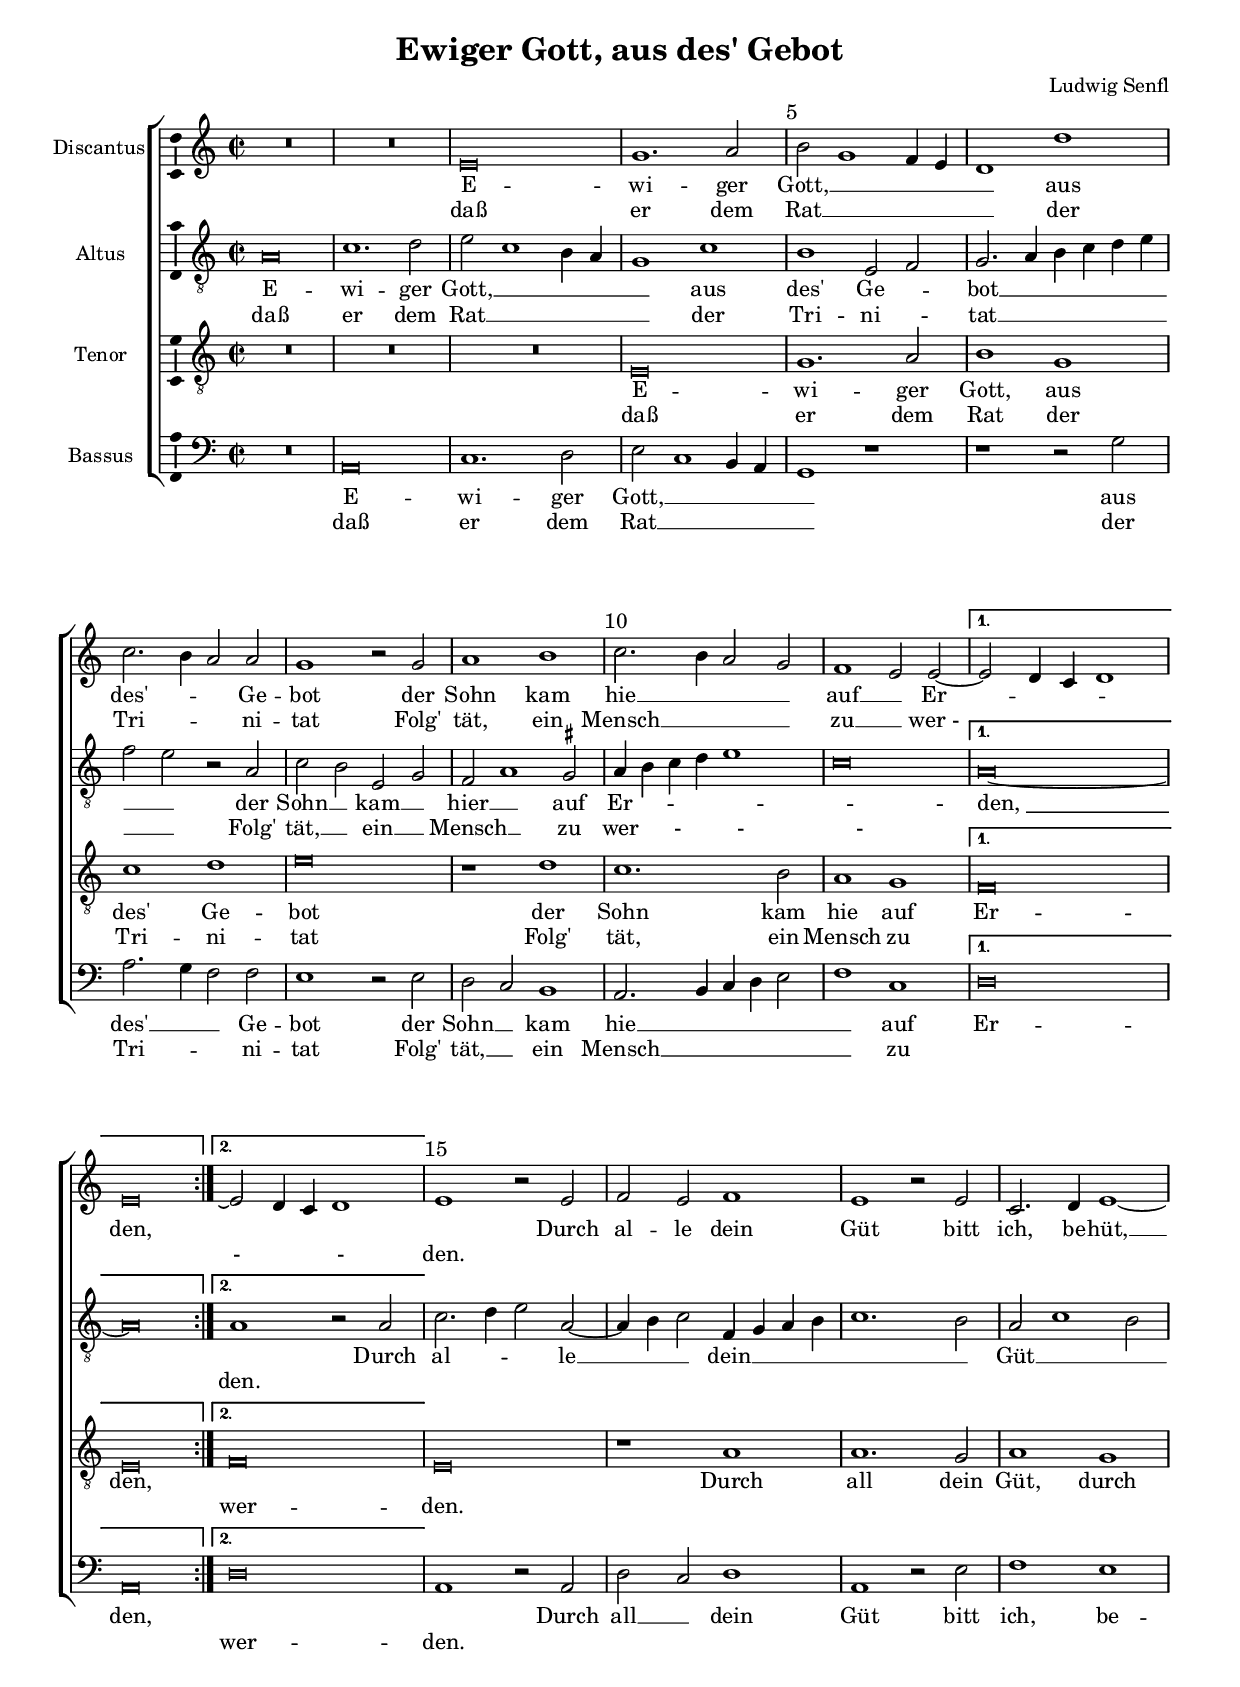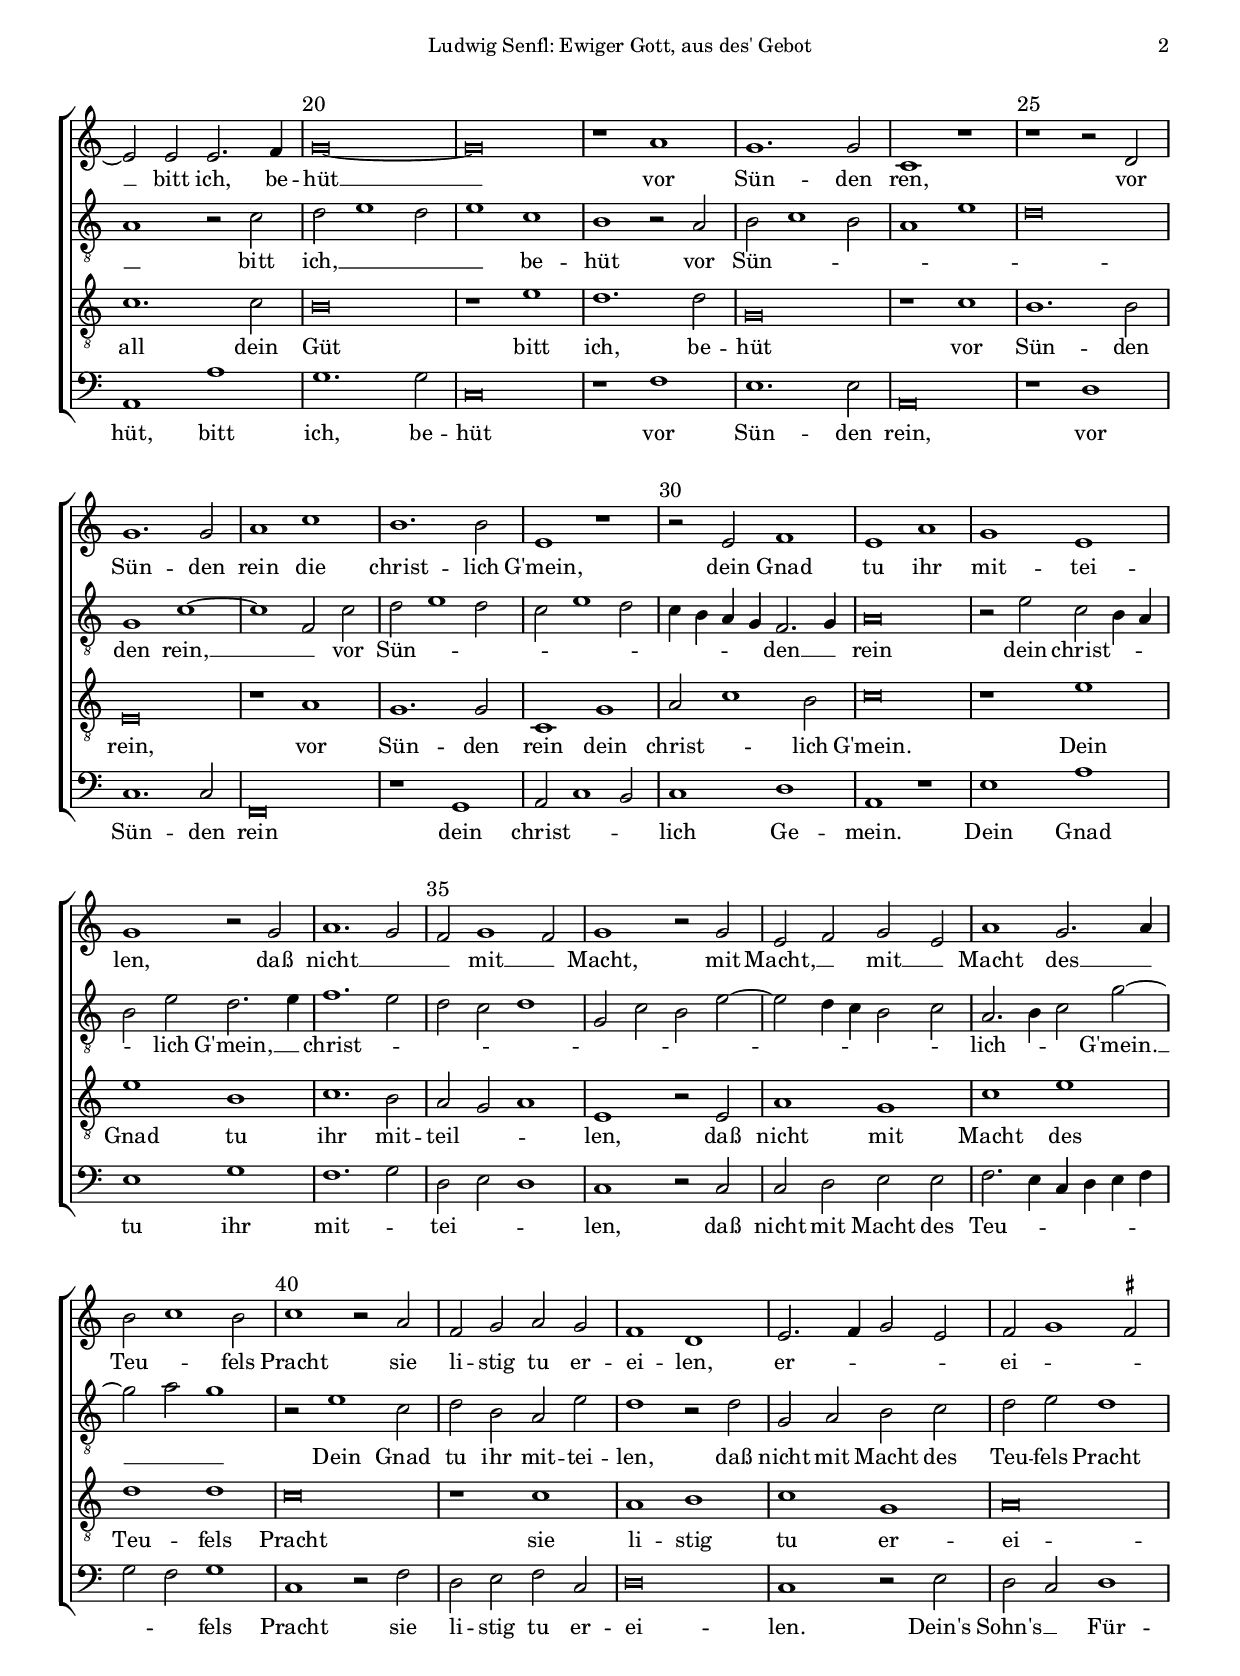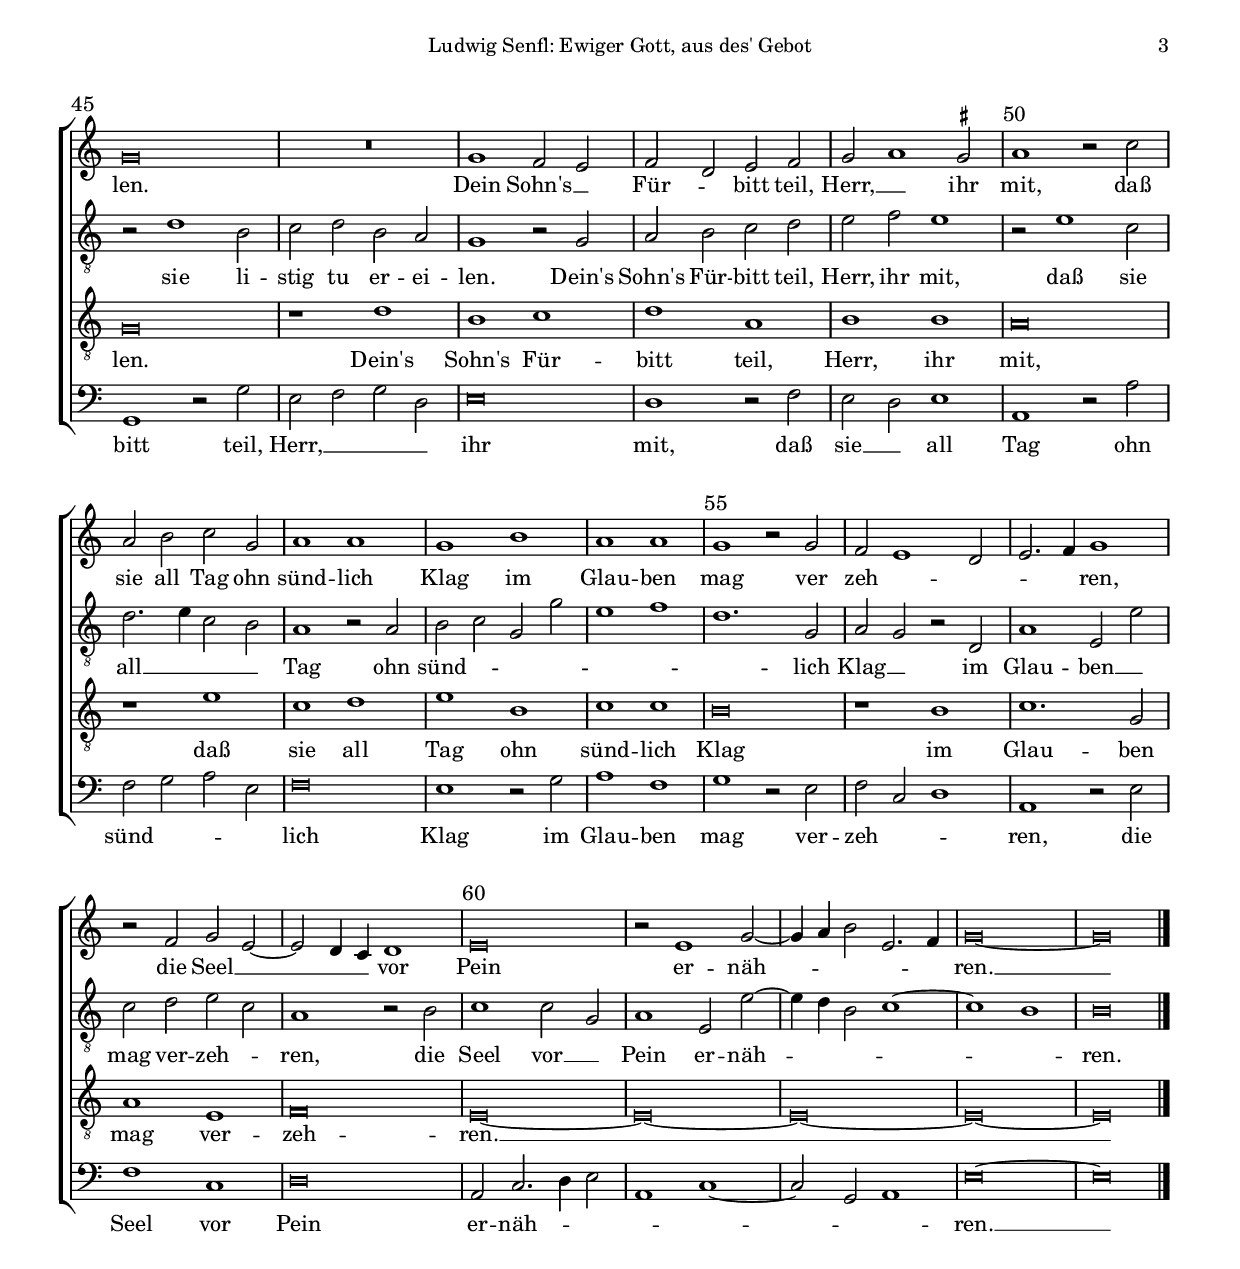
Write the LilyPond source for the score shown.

\version "2.18.2"
\language "deutsch"

% Quelle: Rhaw 1544
% Vorlage: D.D.T. Erste Folge, Bd. 34, hrsg. von Johannes Wolf, 1907
% 3.5.17

#(set-global-staff-size 17.3)

\header {
  title = "Ewiger Gott, aus des\' Gebot"
  subtitle = ""
  composer = "Ludwig Senfl"
}

\paper {
  #(set-paper-size "a4")
  top-margin = 10
  bottom-margin = 10
  left-margin = 12
  right-margin = 12
  %Abstand der Noten von der Ueberschrift
  markup-system-spacing #'padding = #1
  %Abstand der Noten von der Oberkante und der Kopfzeile
  top-system-spacing #'padding = #4.5
  %Abstand von der Fußzeile zum untersten System
  last-bottom-spacing.minimum-distance = 10
  
   
  evenHeaderMarkup = \markup \fill-line \on-the-fly \not-first-page {
  ""
  \center-column { \line { "Ludwig Senfl: Ewiger Gott, aus des\' Gebot" } \line { "" } }
  \on-the-fly #print-page-number-check-first \fromproperty #'page:page-number-string }
  
  
  oddHeaderMarkup = \evenHeaderMarkup

  oddFooterMarkup = \markup \fill-line { 
    ""
    ""
}
}

allabrevevierer = \markup {
	\override #'(baseline-skip . 0)
	\line {
		\general-align #Y #CENTER
		\musicglyph #"timesig.C22"
	}
}

global = {
  \key c \major
  \override NoteHead #'style = #'baroque
  % Taktzahlen
  \override Score.BarNumber #'break-visibility = #'#(#t #t #t)
  \set Score.barNumberVisibility = #(every-nth-bar-number-visible 5)
  \override Score.BarNumber #'break-visibility = #end-of-line-invisible
  \override Score.BarNumber #'self-alignment-X = #-1
  \override Score.BarNumber #'font-size = #0.5
  
  
}

ficta = { \once \set suggestAccidentals = ##t }

discantus = \relative c' {
  \global
  \set Staff.instrumentName = "Discantus" 
  \time 4/2
  \once \override Staff.TimeSignature #'stencil = #ly:text-interface::print
  \once \override Staff.TimeSignature #'text = #allabrevevierer
  \repeat volta 2 
  { R\breve*2 e\breve g1. a2 h g1 f4 e d1 d' c2. h4 a2 a
  g1 r2 g a1 h c2. h4 a2 g f1 e2 e~ }
  \alternative {{ e d4 c d1 e\breve } { e2\repeatTie d4 c d1 }} e1 r2 e 
  f2 e f1 e r2 e c2. d4 e1~ e2 e e2. f4 g\breve~ g r1 a g1. g2
  c,1 r r r2 d g1. g2 a1 c h1. h2 e,1 r r2 e f1 e a
  g1 e g r2 g a1. g2 f g1 f2 g1 r2 g e f g e a1 g2. a4 h2 c1 h2
  c1 r2 a f g a g f1 d e2. f4 g2 e f g1 \ficta fis2 g\breve R\breve g1 f2 e
  f2 d e f g a1 \ficta gis2 a1 r2 c a h c g a1 a g h a a g r2 g
  f2 e1 d2 e2. f4 g1 r2 f g e~ e d4 c d1 e\breve r2 e1 g2~ g4 a h2 e,2. f4 g\breve~ g \bar "|."
}


altus = \relative c' {
  \global
  \set Staff.instrumentName = "Altus"
  \time 4/2
  \once \override Staff.TimeSignature #'stencil = #ly:text-interface::print
  \once \override Staff.TimeSignature #'text = #allabrevevierer
  \repeat volta 2 {
   a\breve c1. d2 e c1 h4 a g1 c h e,2 f g2. a4 h c d e f2 e r a,
   c2 h e, g f a1 \ficta gis2 a4 h c d e1 c\breve
  }
  \alternative {{ a\breve~ a } { a1 r2 a }} c2. d4 e2 a,~ 
  a4 h c2 f,4 g a h c1. h2 a c1 h2 a1 r2 c d e1 d2 e1 c h r2 a h c1 h2
  a1 e' d\breve g,1 c~ c f,2 c' d e1 d2 c e1 d2 c4 h a g f2. g4 a\breve
  r2 e'2 c h4 a h2 e d2. e4 f1. e2 d c d1 g,2 c h e~ e d4 c h2 c a2. h4 c2 g'~ g a g1
  r2 e1 c2 d h a e' d1 r2 d g, a h c d e d1 r2 d1 h2 c d h a g1 r2 g
  a2 h c d e f e1 r2 e1 c2 d2. e4 c2 h a1 r2 a h c g g' e1 f d1. g,2
  a2 g r d a'1 e2 e' c d e c a1 r2 h c1 c2 g a1 e2 e'~ e4 d h2 c1~ c h h\breve \bar "|."
}



tenor = \relative c {
  \global
  \set Staff.instrumentName = "Tenor"
  \time 4/2
  \once \override Staff.TimeSignature #'stencil = #ly:text-interface::print
  \once \override Staff.TimeSignature #'text = #allabrevevierer
  \repeat volta 2 {
    R\breve*3 e\breve g1. a2 h1 g c d
    e\breve r1 d c1. h2 a1 g 
  }
  \alternative {{ f\breve e }{ f\breve }} e 
  r1 a a1. g2 a1 g c1. c2 h\breve r1 e1 d1. d2 g,\breve
  r1 c h1. h2 e,\breve r1 a g1. g2 c,1 g' a2 c1 h2 c\breve
  r1 e e h c1. h2 a g a1 e r2 e a1 g c e d d
  c\breve r1 c a h c g a\breve g r1 d' h c
  d1 a h h a\breve r1 e' c d e h c c h\breve
  r1 h c1. g2 a1 e f\breve e~ e~ e~ e~ e \bar "|."
}


bassus = \relative c {
  \global
  \set Staff.instrumentName = "Bassus"
  \time 4/2
  \once \override Staff.TimeSignature #'stencil = #ly:text-interface::print
  \once \override Staff.TimeSignature #'text = #allabrevevierer
  \repeat volta 2 {
    R\breve a\breve c1. d2 e c1 h4 a g1 r r r2 g' a2. g4 f2 f 
    e1 r2 e d c h1 a2. h4 c d e2 f1 c 
  }
  \alternative {{ d\breve a }{ d\breve }} a1 r2 a 
  d2 c d1 a r2 e' f1 e a, a' g1. g2 c,\breve r1 f e1. e2
  a,\breve r1 d c1. c2 f,\breve r1 g a2 c1 h2 c1 d a r
  e'1 a e g f1. g2 d e d1 c r2 c c d e e f2. e4 c d e f g2 f g1
  c,1 r2 f d e f c d\breve c1 r2 e d c d1 g, r2 g' e f g d e\breve
  d1 r2 f e d e1 a, r2 a' f g a e f\breve e1 r2 g a1 f g r2 e
  f2 c d1 a r2 e' f1 c d\breve a2 c2. d4 e2 a,1 c~ c2 g a1 e'\breve~ e \bar "|."
}



discantustext = \lyricmode {
  \set lyricMelismaAlignment = #CENTER
  E -- wi -- ger Gott, __ _ _ _ _ aus des' -- _ _ Ge --
  bot der Sohn kam hie __ _ _ _ auf __ _ Er -- _ _ _ den, 
   \skip 1 \skip 1 \skip 1 \skip 1 \skip 1 Durch
   al -- le dein Güt bitt ich, be -- hüt, __ bitt ich, be -- hüt __ vor Sün -- den
   ren, vor Sün -- den rein die christ -- lich G'mein, dein Gnad tu ihr
   mit -- tei -- len, daß nicht __ _ _ mit __ _ Macht, mit Macht, __ _ mit __ _ Macht des __ _ Teu -- _ fels
   Pracht sie li -- stig tu er -- ei -- len, er -- _ _ _ ei -- _ _ len. Dein Sohn's __ _
   Für -- _ bitt teil, Herr, __ _ ihr mit, daß sie all Tag ohn sünd -- lich Klag im Glau -- ben mag ver
   zeh -- _ _ _ _ ren, die Seel __ _ _ _ vor Pein er -- näh -- _ _ _ _ ren. __

}

discantustext_wdh = \lyricmode {
  \set lyricMelismaAlignment = #CENTER
  daß er dem Rat __ _ _ _ _ der Tri -- _ _ ni --
  tat Folg' tät, ein Mensch __ _ _ _ zu __ _ "wer -" \skip 1 \skip 1 \skip 1 \skip 1 "-" \skip 1 \skip 1 "-" den.
}

altustext = \lyricmode {
  \set lyricMelismaAlignment = #CENTER
  E -- wi -- ger Gott, __ _ _ _ _ aus des' Ge -- _ bot __ _ _ _ _ _ _ _  der
  Sohn __ _ kam __ _ hier __ _ auf Er -- _ _ _ _ _ \set lyricMelismaAlignment = #LEFT "den, _____________" \set lyricMelismaAlignment = #CENTER \skip 1 Durch al -- _ _ le __
  _ _ dein __ _ _ _ _ _ Güt __ _ _ _ bitt ich, __ _ _ _ be -- hüt vor Sün -- _ _ 
  _ _ _ den rein, __ _ vor Sün -- _ _ _ _ _ _ _ _ _ den __ _ rein
  dein christ -- _ _ _ lich G'mein, __ _ christ -- _ _ _ _ _ _ _ _ _ _ _ _ lich -- _ _ G'mein. __ _ _
  Dein Gnad tu ihr mit -- tei -- len, daß nicht mit Macht des Teu -- fels Pracht sie li -- stig tu er -- ei -- len. Dein's
  Sohn's Für -- bitt teil, Herr, ihr mit, daß sie all __ _ _ _ Tag ohn sünd -- _ _ _ _ _ _ lich
  Klag __ _ im Glau -- ben __ _ mag ver -- zeh -- _ ren, die Seel vor __ _ Pein er -- näh -- _ _ _ _ ren.
  
}

altustext_wdh = \lyricmode {
  \set lyricMelismaAlignment = #CENTER
  daß er dem Rat __ _ _ _ _ der Tri -- ni -- _ tat __ _ _ _ _ _ _ _ Folg'
  tät, __ _ ein __ _ Mensch __ _ zu wer \skip 1 " -" \skip 1 "   -"  "      -" \skip 1 den. 
}

tenortext = \lyricmode {
  \set lyricMelismaAlignment = #CENTER
  E -- wi -- ger Gott, aus des' Ge --
  bot der Sohn kam hie auf Er -- den, \skip 1 \skip 1
  Durch all dein Güt, durch all dein Güt bitt ich, be -- hüt
  vor Sün -- den rein, vor Sün -- den rein dein christ -- _ lich G'mein.
  Dein Gnad tu ihr mit -- teil -- _ _ len, daß nicht mit Macht des Teu -- fels
  Pracht sie li -- stig tu er -- ei -- len. Dein's Sohn's Für --
  bitt teil, Herr, ihr mit, daß sie all Tag ohn sünd -- lich Klag
  im Glau -- ben mag ver -- zeh -- ren. __
}

tenortext_wdh = \lyricmode {
  \set lyricMelismaAlignment = #CENTER
  daß er dem Rat der Tri -- ni -- 
  tat Folg' tät, ein Mensch zu \skip 1 \skip 1 wer -- den.
}

bassustext = \lyricmode {
  \set lyricMelismaAlignment = #CENTER
  E -- wi -- ger Gott, __ _ _ _ _ aus des' __ _ _ Ge --
  bot der Sohn __ _ kam hie __ _ _ _ _ _ auf Er -- den, \skip 1 \skip 1 Durch
  all __ _ dein Güt bitt ich, be -- hüt, bitt ich, be --  hüt vor Sün -- den
  rein, vor Sün -- den rein dein christ -- _ _ lich Ge -- mein.
  Dein Gnad tu ihr mit -- _ tei -- _ _ len, daß nicht mit Macht des Teu -- _ _ _ _ _ _ _ fels
  Pracht sie li -- stig tu er -- ei -- len. Dein's Sohn's __ _ Für -- bitt teil, Herr, __ _ _ _ ihr
  mit, daß sie __ _ all Tag ohn sünd -- _ _ _ lich Klag im Glau -- ben mag ver --
  zeh -- _ _ ren, die Seel vor Pein er -- näh -- _ _ _ _ _ _ ren. __
}

bassustext_wdh = \lyricmode {
  \set lyricMelismaAlignment = #CENTER
  daß er dem Rat __ _ _ _ _ der Tri -- _ _ ni --
  tat Folg' tät, __ _ ein Mensch __ _ _ _ _ _ zu \skip 1  \skip 1 wer -- den.
}

\score {
    << 
  \new ChoirStaff <<
    \new Staff \with {
      midiInstrument = "choir aahs"
      instrumentName = "Discantus"
      \consists "Ambitus_engraver"
    } { \clef "treble" \discantus }
    \addlyrics { \discantustext }
    \addlyrics { \discantustext_wdh }
    \new Staff \with {
      midiInstrument = "choir aahs"
      instrumentName = "Altus"
      \consists "Volta_engraver"
      \consists "Ambitus_engraver"
    } { \clef "treble_8" \altus }
    \addlyrics { \altustext }
    \addlyrics { \altustext_wdh }
    \new Staff \with {
      midiInstrument = "choir aahs"
      instrumentName = "Tenor"
      \consists "Volta_engraver"
      \consists "Ambitus_engraver"
    } { \clef "treble_8" \tenor }
    \addlyrics { \tenortext }
    \addlyrics { \tenortext_wdh }
    \new Staff \with {
      midiInstrument = "choir aahs"
      instrumentName = "Bassus"
      \consists "Volta_engraver"
      \consists "Ambitus_engraver"
    } { \clef "bass" \bassus }
    \addlyrics { \bassustext }
    \addlyrics { \bassustext_wdh }
  >>
  


 >>
  \layout {
 %   ragged-right = ##t
    \context { \Staff
      % these lines prevent empty staves from being printed
      \RemoveEmptyStaves
      \override VerticalAxisGroup.remove-first = ##t
    }
  }

 
\midi {
    \tempo 4=260
  }
}


